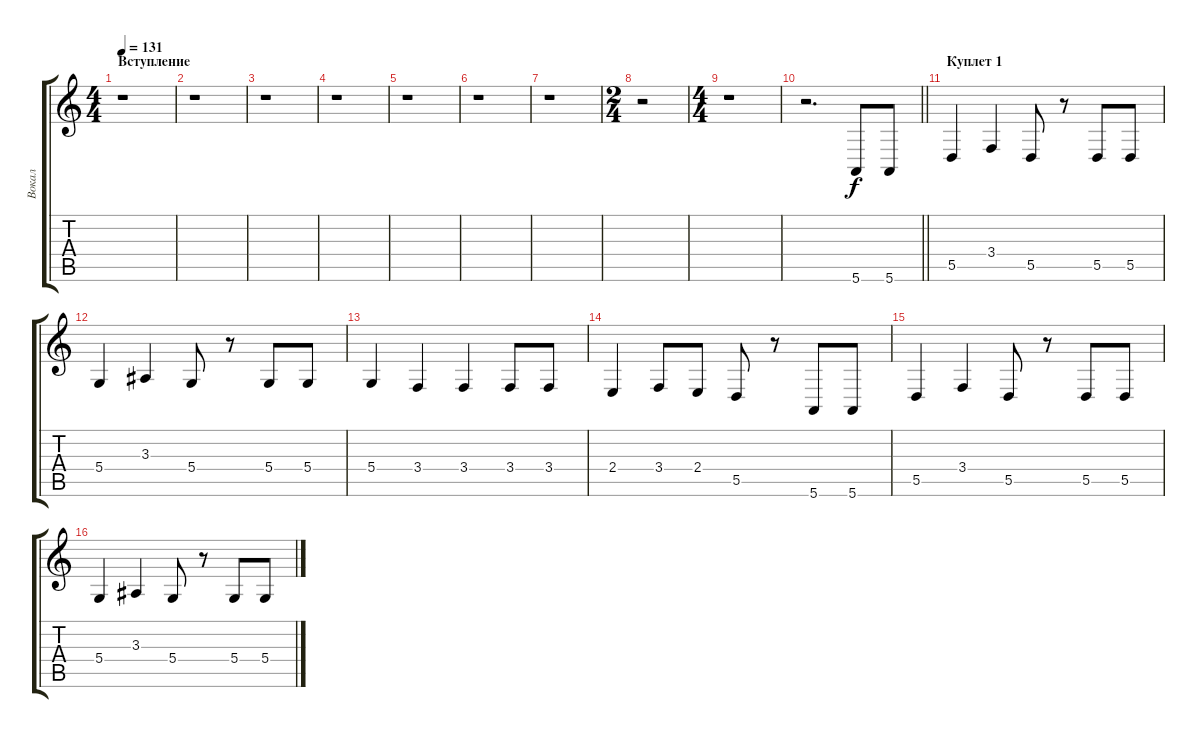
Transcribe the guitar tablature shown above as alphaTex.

\track ("Вокал" "Вокал") {instrument tenorsax}
\staff {score tabs}
\tuning (E4 B3 G3 D3 A2 E2) {hide}
\ts (4 4)
\section ("" "Вступление")
\tempo 131
\clef g2
\ks c
r.1{dy f instrument tenorsax} |
r.1 |
r.1 |
r.1 |
r.1 |
r.1 |
r.1 |
\ts (2 4)
r.2 |
\ts (4 4)
r.1 |
\barLineRight lightlight
r.2{d} 5.6.8 5.6.8 |
\section ("" "Куплет 1")
5.5.4 3.4.4 5.5.8 r.8 5.5.8 5.5.8 |
5.4.4 3.3.4 5.4.8 r.8 5.4.8 5.4.8 |
5.4.4 3.4.4 3.4.4 3.4.8 3.4.8 |
2.4.4 3.4.8 2.4.8 5.5.8 r.8 5.6.8 5.6.8 |
5.5.4 3.4.4 5.5.8 r.8 5.5.8 5.5.8 |
5.4.4 3.3.4 5.4.8 r.8 5.4.8 5.4.8
